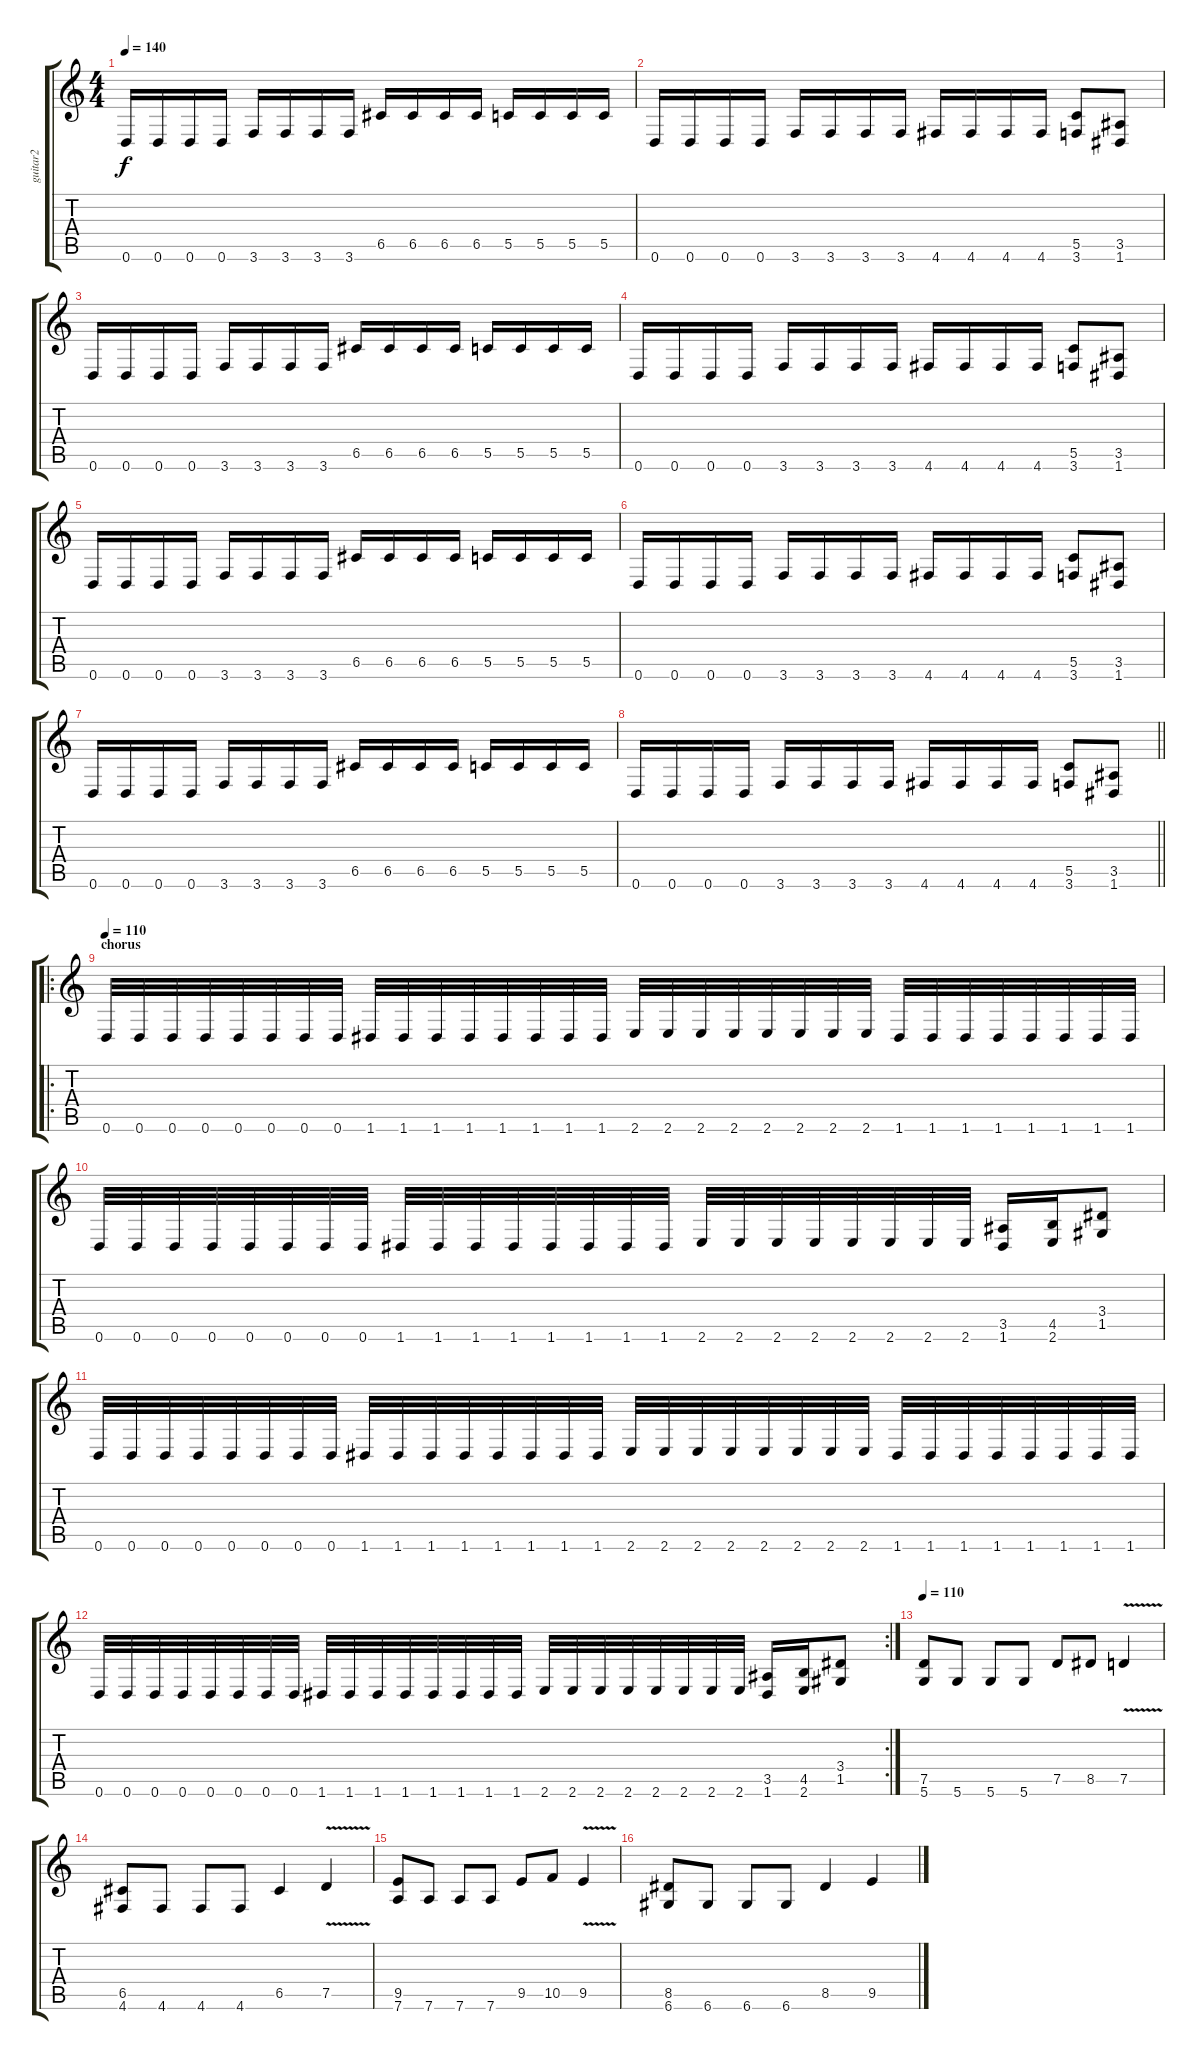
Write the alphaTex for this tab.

\track ("guitar2" "guitar2") {instrument distortionguitar}
\staff {score tabs}
\tuning (D4 A3 F3 C3 G2 D2) {hide}
\ts (4 4)
\tempo 140
\clef g2
\ks c
0.6.16{dy f} 0.6.16 0.6.16 0.6.16 3.6.16 3.6.16 3.6.16 3.6.16 6.5.16 6.5.16 6.5.16 6.5.16 5.5.16 5.5.16 5.5.16 5.5.16 |
0.6.16 0.6.16 0.6.16 0.6.16 3.6.16 3.6.16 3.6.16 3.6.16 4.6.16 4.6.16 4.6.16 4.6.16 (5.5 3.6).8 (3.5 1.6).8 |
0.6.16 0.6.16 0.6.16 0.6.16 3.6.16 3.6.16 3.6.16 3.6.16 6.5.16 6.5.16 6.5.16 6.5.16 5.5.16 5.5.16 5.5.16 5.5.16 |
0.6.16 0.6.16 0.6.16 0.6.16 3.6.16 3.6.16 3.6.16 3.6.16 4.6.16 4.6.16 4.6.16 4.6.16 (5.5 3.6).8 (3.5 1.6).8 |
0.6.16 0.6.16 0.6.16 0.6.16 3.6.16 3.6.16 3.6.16 3.6.16 6.5.16 6.5.16 6.5.16 6.5.16 5.5.16 5.5.16 5.5.16 5.5.16 |
0.6.16 0.6.16 0.6.16 0.6.16 3.6.16 3.6.16 3.6.16 3.6.16 4.6.16 4.6.16 4.6.16 4.6.16 (5.5 3.6).8 (3.5 1.6).8 |
0.6.16 0.6.16 0.6.16 0.6.16 3.6.16 3.6.16 3.6.16 3.6.16 6.5.16 6.5.16 6.5.16 6.5.16 5.5.16 5.5.16 5.5.16 5.5.16 |
\barLineRight lightlight
0.6.16 0.6.16 0.6.16 0.6.16 3.6.16 3.6.16 3.6.16 3.6.16 4.6.16 4.6.16 4.6.16 4.6.16 (5.5 3.6).8 (3.5 1.6).8 |
\ro
\section ("" "chorus")
\tempo 110
0.6.32 0.6.32 0.6.32 0.6.32 0.6.32 0.6.32 0.6.32 0.6.32 1.6.32 1.6.32 1.6.32 1.6.32 1.6.32 1.6.32 1.6.32 1.6.32 2.6.32 2.6.32 2.6.32 2.6.32 2.6.32 2.6.32 2.6.32 2.6.32 1.6.32 1.6.32 1.6.32 1.6.32 1.6.32 1.6.32 1.6.32 1.6.32 |
0.6.32 0.6.32 0.6.32 0.6.32 0.6.32 0.6.32 0.6.32 0.6.32 1.6.32 1.6.32 1.6.32 1.6.32 1.6.32 1.6.32 1.6.32 1.6.32 2.6.32 2.6.32 2.6.32 2.6.32 2.6.32 2.6.32 2.6.32 2.6.32 (3.5 1.6).16 (4.5 2.6).16 (3.4 1.5).8 |
0.6.32 0.6.32 0.6.32 0.6.32 0.6.32 0.6.32 0.6.32 0.6.32 1.6.32 1.6.32 1.6.32 1.6.32 1.6.32 1.6.32 1.6.32 1.6.32 2.6.32 2.6.32 2.6.32 2.6.32 2.6.32 2.6.32 2.6.32 2.6.32 1.6.32 1.6.32 1.6.32 1.6.32 1.6.32 1.6.32 1.6.32 1.6.32 |
\rc 2
0.6.32 0.6.32 0.6.32 0.6.32 0.6.32 0.6.32 0.6.32 0.6.32 1.6.32 1.6.32 1.6.32 1.6.32 1.6.32 1.6.32 1.6.32 1.6.32 2.6.32 2.6.32 2.6.32 2.6.32 2.6.32 2.6.32 2.6.32 2.6.32 (3.5 1.6).16 (4.5 2.6).16 (3.4 1.5).8 |
\tempo 110
(7.5 5.6).8 5.6.8 5.6.8 5.6.8 7.5.8 8.5.8 7.5{v}.4 |
(6.5 4.6).8 4.6.8 4.6.8 4.6.8 6.5.4 7.5{v}.4 |
(9.5 7.6).8 7.6.8 7.6.8 7.6.8 9.5.8 10.5.8 9.5{v}.4 |
(8.5 6.6).8 6.6.8 6.6.8 6.6.8 8.5.4 9.5.4
